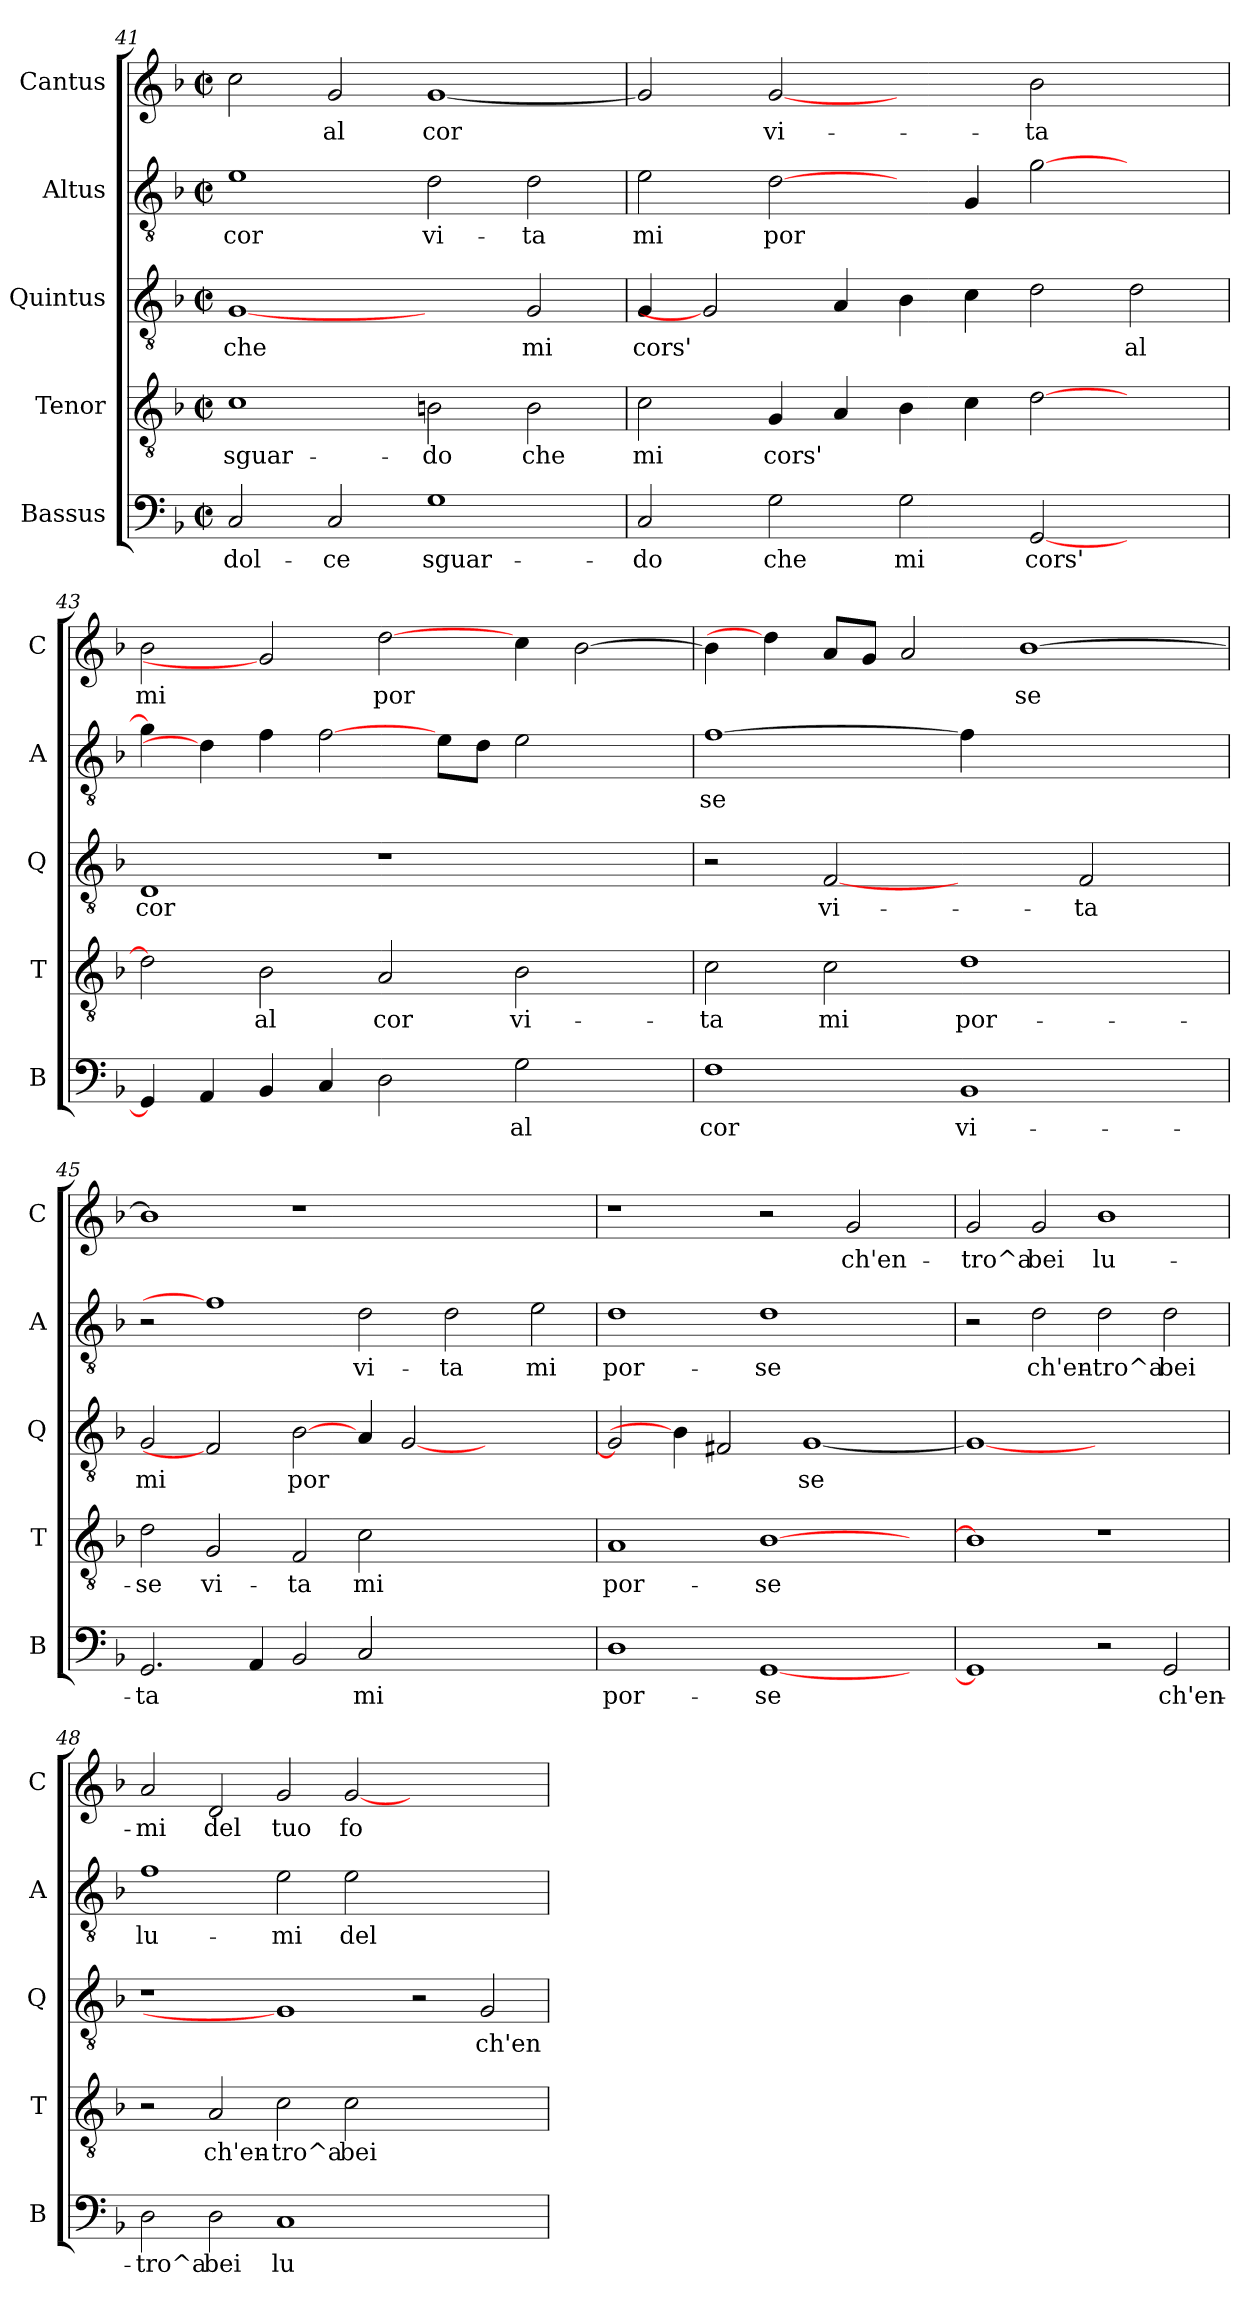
**kern	**text	**kern	**text	**kern	**text	**kern	**text	**kern	**text
*part5	*part5	*part4	*part4	*part3	*part3	*part2	*part2	*part1	*part1
*staff5	*staff5	*staff4	*staff4	*staff3	*staff3	*staff2	*staff2	*staff1	*staff1
*I"Bassus	*	*I"Tenor	*	*I"Quintus	*	*I"Altus	*	*I"Cantus	*
*I'B	*	*I'T	*	*I'Q	*	*I'A	*	*I'C	*
*clefF4	*	*clefGv2	*	*clefGv2	*	*clefGv2	*	*clefG2	*
*k[b-]	*	*k[b-]	*	*k[b-]	*	*k[b-]	*	*k[b-]	*
*F:	*	*F:	*	*F:	*	*F:	*	*F:	*
*M2/2	*	*M2/2	*	*M2/2	*	*M2/2	*	*M2/2	*
*met(c|)	*	*met(c|)	*	*met(c|)	*	*met(c|)	*	*met(c|)	*
=41	=41	=41	=41	=41	=41	=41	=41	=41	=41
!	!LO:LY:b:cj	!	!LO:LY:b:cj	!	!LO:LY:b:cj	!	!LO:LY:b:cj	!	!LO:LY:b:cj
2C/	dol-	1c	sguar-	[1G	che	1e	cor	2cc\	.
!	!LO:LY:b:cj	!	!	!	!	!	!	!	!LO:LY:b:cj
2C/	-ce	.	.	.	.	.	.	2g/	al
!	!LO:LY:b:cj	!	!LO:LY:b:cj	!	!	!	!LO:LY:b:cj	!	!LO:LY:b:cj
1G	sguar-	2Bn\	-do	2ryy	.	2d\	vi-	[<1g	cor
!	!	!	!LO:LY:b:cj	!	!LO:LY:b:cj	!	!LO:LY:b:cj	!	!
.	.	2B\	che	2G/	mi	2d\	-ta	.	.
=42	=42	=42	=42	=42	=42	=42	=42	=42	=42
!	!LO:LY:b:cj	!	!LO:LY:b:cj	!	!LO:LY:b:cj	!	!LO:LY:b:cj	!	!LO:LY:b:cj
2C/	-do	2c\	mi	4G/	cors'	2e\	mi	2g/]	.
.	.	.	.	2G]	.	.	.	.	.
!	!LO:LY:b:cj	!	!LO:LY:b:cj	!	!	!	!LO:LY:b:cj	!	!LO:LY:b:cj
2G\	che	4G/	cors'	.	.	[2d\	por-	[2g	vi-
!	!	!	!LO:LY:b:cj	!	!LO:LY:b:cj	!	!	!	!
.	.	4A/	.	4A/	.	.	.	.	.
!	!LO:LY:b:cj	!	!LO:LY:b:cj	!	!LO:LY:b:cj	!	!	!	!
2G\	mi	4B-\	.	4B-\	.	4ryy	.	2ryy	.
!	!	!	!LO:LY:b:cj	!	!LO:LY:b:cj	!	!LO:LY:b:cj	!	!
.	.	4c\	.	4c\	.	4G/	--	.	.
!	!LO:LY:b:cj	!	!LO:LY:b:cj	!	!LO:LY:b:cj	!	!LO:LY:b:cj	!	!LO:LY:b:cj
[>2GG/	cors'	[>2d\	.	2d\	.	[>2g\	--	2b-\	-ta
!	!	!	!	!	!LO:LY:b:cj	!	!	!	!
2ryy	.	2ryy	.	2d\	al	2ryy	.	2ryy	.
!!LO:PB:g=z
=43	=43	=43	=43	=43	=43	=43	=43	=43	=43
!	!LO:LY:b:cj	!	!LO:LY:b:cj	!	!LO:LY:b:cj	!	!LO:LY:b:cj	!	!LO:LY:b:cj
4GG/]	.	2d\]	.	1D	cor	4g\]	--	2b-\	mi
!	!LO:LY:b:cj	!	!	!	!	!	!	!	!
4AA/	.	.	.	.	.	4d\]	.	.	.
!	!LO:LY:b:cj	!	!LO:LY:b:cj	!	!	!	!LO:LY:b:cj	!	!
4BB-/	.	2B-\	al	.	.	4f\	--	2g]	.
!	!LO:LY:b:cj	!	!	!	!	!	!LO:LY:b:cj	!	!
4C/	.	.	.	.	.	[2f\	--	.	.
!	!LO:LY:b:cj	!	!LO:LY:b:cj	!	!	!	!	!	!LO:LY:b:cj
2D\	.	2A/	cor	1r	.	.	.	[2dd\	por-
!	!	!	!	!	!	!	!LO:LY:b:cj	!	!
.	.	.	.	.	.	8e\L	--	.	.
!	!	!	!	!	!	!	!LO:LY:b:cj	!	!
.	.	.	.	.	.	8d\J	--	.	.
!	!LO:LY:b:cj	!	!LO:LY:b:cj	!	!	!	!LO:LY:b:cj	!	!LO:LY:b:cj
2G\	al	2B-\	vi-	.	.	2e\	--	4cc\	--
!	!	!	!	!	!	!	!	!	!LO:LY:b:cj
.	.	.	.	.	.	.	.	[>2b-\	--
4ryy	.	4ryy	.	4ryy	.	4ryy	.	.	.
=44	=44	=44	=44	=44	=44	=44	=44	=44	=44
!	!LO:LY:b:cj	!	!LO:LY:b:cj	!	!	!	!LO:LY:b:cj	!	!LO:LY:b:cj
1F	cor	2c\	-ta	2r	.	[1f	-se	4b-\]	--
.	.	.	.	.	.	.	.	4dd\]	.
!	!	!	!LO:LY:b:cj	!	!LO:LY:b:cj	!	!	!	!LO:LY:b:cj
.	.	2c\	mi	[2F	vi-	.	.	8a/L	--
!	!	!	!	!	!	!	!	!	!LO:LY:b:cj
.	.	.	.	.	.	.	.	8g/J	--
!	!	!	!	!	!	!	!	!	!LO:LY:b:cj
.	.	.	.	.	.	.	.	2a/	--
!	!LO:LY:b:cj	!	!LO:LY:b:cj	!	!	!	!	!	!
1BB-	vi-	1d	por-	2ryy	.	4f\]	.	.	.
!	!	!	!	!	!	!	!	!	!LO:LY:b:cj
.	.	.	.	.	.	1ryy	.	[>1b-	-se
!	!	!	!	!	!LO:LY:b:cj	!	!	!	!
.	.	.	.	2F/	-ta	.	.	.	.
4ryy	.	4ryy	.	4ryy	.	.	.	.	.
=45	=45	=45	=45	=45	=45	=45	=45	=45	=45
!	!LO:LY:b:cj	!	!LO:LY:b:cj	!	!LO:LY:b:cj	!	!	!	!LO:LY:b:cj
2.GG/	-ta	2d\	-se	2G/	mi	2r	.	1b-]	.
!	!	!	!LO:LY:b:cj	!	!	!	!	!	!
.	.	2G/	vi-	2F]	.	1f]	.	.	.
!	!LO:LY:b:cj	!	!	!	!	!	!	!	!
4AA/	.	.	.	.	.	.	.	.	.
!	!LO:LY:b:cj	!	!LO:LY:b:cj	!	!LO:LY:b:cj	!	!	!	!
2BB-/	.	2F/	-ta	[2B-\	por-	.	.	1r	.
!	!LO:LY:b:cj	!	!LO:LY:b:cj	!	!LO:LY:b:cj	!	!LO:LY:b:cj	!	!
2C/	mi	2c\	mi	4A/	--	2d\	vi-	.	.
!	!	!	!	!	!LO:LY:b:cj	!	!	!	!
.	.	.	.	[<2G/	--	.	.	.	.
!	!	!	!	!	!	!	!LO:LY:b:cj	!	!
1ryy	.	1ryy	.	.	.	2d\	-ta	1ryy	.
.	.	.	.	2.ryy	.	.	.	.	.
!	!	!	!	!	!	!	!LO:LY:b:cj	!	!
.	.	.	.	.	.	2e\	mi	.	.
!!LO:LB:g=z
=46	=46	=46	=46	=46	=46	=46	=46	=46	=46
!	!LO:LY:b:cj	!	!LO:LY:b:cj	!	!LO:LY:b:cj	!	!LO:LY:b:cj	!	!
1D	por-	1A	por-	2G/]	--	1d	por-	1r	.
.	.	.	.	4B-\]	.	.	.	.	.
!	!	!	!	!	!LO:LY:b:cj	!	!	!	!
.	.	.	.	2F#/	--	.	.	.	.
!	!LO:LY:b:cj	!	!LO:LY:b:cj	!	!	!	!LO:LY:b:cj	!	!
[<1GG	-se	[>1B-	-se	.	.	1d	-se	2r	.
!	!	!	!	!	!LO:LY:b:cj	!	!	!	!
.	.	.	.	[<1G	-se	.	.	.	.
!	!	!	!	!	!	!	!	!	!LO:LY:b:cj
.	.	.	.	.	.	.	.	2g/	ch'en-
4ryy	.	4ryy	.	.	.	4ryy	.	4ryy	.
=47	=47	=47	=47	=47	=47	=47	=47	=47	=47
!	!LO:LY:b:cj	!	!LO:LY:b:cj	!	!LO:LY:b:cj	!	!	!	!LO:LY:b:cj
1GG]	.	1B-]	.	1G_	.	2r	.	2g/	-tro^a
!	!	!	!	!	!	!	!LO:LY:b:cj	!	!LO:LY:b:cj
.	.	.	.	.	.	2d\	ch'en-	2g/	bei
!	!	!	!	!	!	!	!LO:LY:b:cj	!	!LO:LY:b:cj
2r	.	1r	.	1ryy	.	2d\	-tro^a	1b-	lu-
!	!LO:LY:b:cj	!	!	!	!	!	!LO:LY:b:cj	!	!
2GG/	ch'en-	.	.	.	.	2d\	bei	.	.
=48	=48	=48	=48	=48	=48	=48	=48	=48	=48
!	!LO:LY:b:cj	!	!	!	!	!	!LO:LY:b:cj	!	!LO:LY:b:cj
2D\	-tro^a	2r	.	1r	.	1f	lu-	2a/	-mi
!	!LO:LY:b:cj	!	!LO:LY:b:cj	!	!	!	!	!	!LO:LY:b:cj
2D\	bei	2A/	ch'en-	.	.	.	.	2d/	del
!	!LO:LY:b:cj	!	!LO:LY:b:cj	!	!	!	!LO:LY:b:cj	!	!LO:LY:b:cj
1C	lu-	2c\	-tro^a	1G]	.	2e\	-mi	2g/	tuo
!	!	!	!LO:LY:b:cj	!	!	!	!LO:LY:b:cj	!	!LO:LY:b:cj
.	.	2c\	bei	.	.	2e\	del	[<2g/	fo-
1ryy	.	1ryy	.	2r	.	1ryy	.	1ryy	.
!	!	!	!	!	!LO:LY:b:cj	!	!	!	!
.	.	.	.	2G/	ch'en-	.	.	.	.
=	=	=	=	=	=	=	=	=	=
*-	*-	*-	*-	*-	*-	*-	*-	*-	*-
